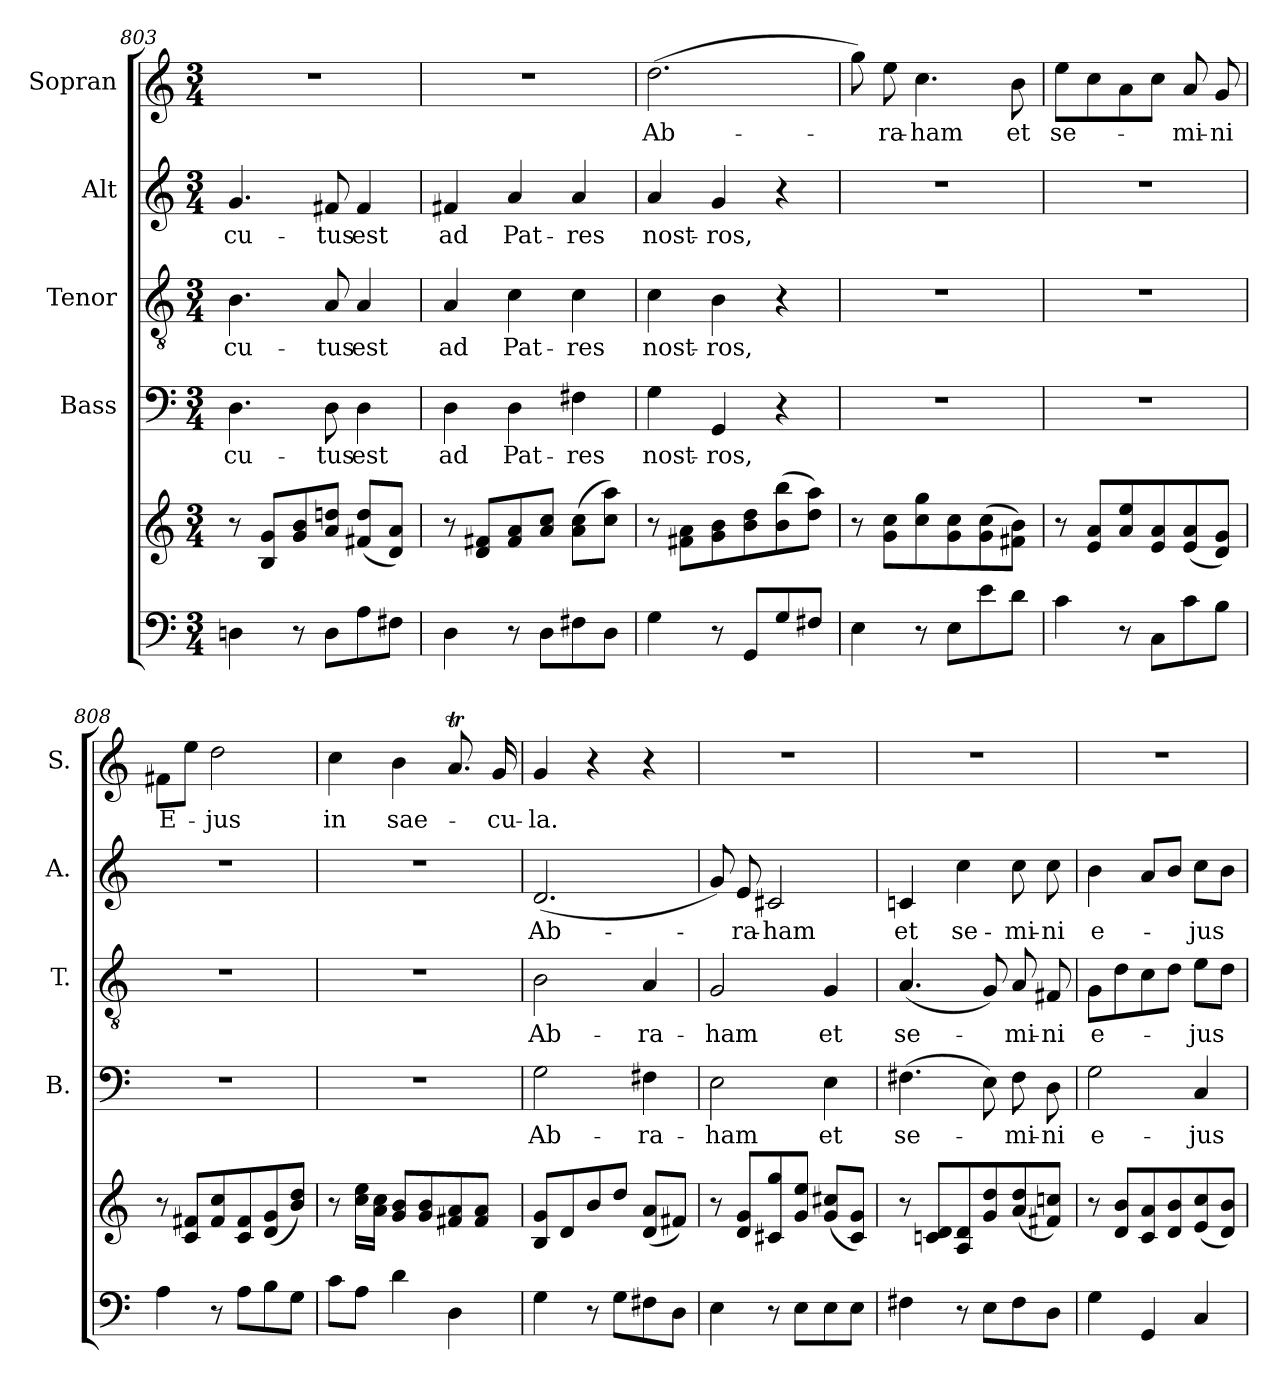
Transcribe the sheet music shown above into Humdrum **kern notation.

**kern	**kern	**kern	**text	**kern	**text	**kern	**text	**kern	**text
*part5	*part5	*part4	*part4	*part3	*part3	*part2	*part2	*part1	*part1
*staff6	*staff5	*staff4	*staff4	*staff3	*staff3	*staff2	*staff2	*staff1	*staff1
*	*	*I"Bass	*	*I"Tenor	*	*I"Alt	*	*I"Sopran	*
*	*	*I'B.	*	*I'T.	*	*I'A.	*	*I'S.	*
*clefF4	*clefG2	*clefF4	*	*clefGv2	*	*clefG2	*	*clefG2	*
*k[]	*k[]	*k[]	*	*k[]	*	*k[]	*	*k[]	*
*C:	*C:	*C:	*	*C:	*	*C:	*	*C:	*
*M3/4	*M3/4	*M3/4	*	*M3/4	*	*M3/4	*	*M3/4	*
=803	=803	=803	=803	=803	=803	=803	=803	=803	=803
!	!	!	!LO:LY:b	!	!LO:LY:b	!	!LO:LY:b	!	!
4Dn\	8r	4.D\	-cu-	4.B\	-cu-	4.g/	-cu-	2.r	.
.	8B/ 8g/L	.	.	.	.	.	.	.	.
8r	8g/ 8b/	.	.	.	.	.	.	.	.
!	!	!	!LO:LY:b	!	!LO:LY:b	!	!LO:LY:b	!	!
8D\L	8a/ 8ddn/J	8D\	-tus	8A/	-tus	8f#X/	-tus	.	.
!	!	!	!LO:LY:b	!	!LO:LY:b	!	!LO:LY:b	!	!
8A\	(<8f#X/ 8dd/L	4D\	est	4A/	est	4f#/	est	.	.
8F#X\J	8d/ 8a/J)	.	.	.	.	.	.	.	.
=804	=804	=804	=804	=804	=804	=804	=804	=804	=804
!	!	!	!LO:LY:b	!	!LO:LY:b	!	!LO:LY:b	!	!
4D\	8r	4D\	ad	4A/	ad	4f#X/	ad	2.r	.
.	8d/ 8f#X/L	.	.	.	.	.	.	.	.
!	!	!	!LO:LY:b	!	!LO:LY:b	!	!LO:LY:b	!	!
8r	8f#/ 8a/	4D\	Pat-	4c\	Pat-	4a/	Pat-	.	.
8D\L	8a/ 8cc/J	.	.	.	.	.	.	.	.
!	!	!	!LO:LY:b	!	!LO:LY:b	!	!LO:LY:b	!	!
8F#X\	(>8a\ 8cc\L	4F#X\	-res	4c\	-res	4a/	-res	.	.
8D\J	8cc\ 8aa\J)	.	.	.	.	.	.	.	.
!!LO:PB:g=z
=805	=805	=805	=805	=805	=805	=805	=805	=805	=805
!	!	!	!LO:LY:b	!	!LO:LY:b	!	!LO:LY:b	!	!LO:LY:b
4G\	8r	4G\	nost-	4c\	nost-	4a/	nost-	(>2.dd\	Ab-
.	8f#X\ 8a\L	.	.	.	.	.	.	.	.
!	!	!	!LO:LY:b	!	!LO:LY:b	!	!LO:LY:b	!	!
8r	8g\ 8b\	4GG/	-ros,	4B\	-ros,	4g/	-ros,	.	.
8GG/L	8b\ 8dd\	.	.	.	.	.	.	.	.
8G/	(>8b\ 8bb\	4r	.	4r	.	4r	.	.	.
8F#X/J	8dd\ 8aa\J)	.	.	.	.	.	.	.	.
=806	=806	=806	=806	=806	=806	=806	=806	=806	=806
4E\	8r	2.r	.	2.r	.	2.r	.	8gg\)	.
!	!	!	!	!	!	!	!	!	!LO:LY:b
.	8g\ 8cc\L	.	.	.	.	.	.	8ee\	-ra-
!	!	!	!	!	!	!	!	!	!LO:LY:b
8r	8cc\ 8gg\	.	.	.	.	.	.	4.cc\	-ham
8E\L	8g\ 8cc\	.	.	.	.	.	.	.	.
8e\	(>8g\ 8cc\	.	.	.	.	.	.	.	.
!	!	!	!	!	!	!	!	!	!LO:LY:b
8d\J	8f#X\ 8b\J)	.	.	.	.	.	.	8b\	et
=807	=807	=807	=807	=807	=807	=807	=807	=807	=807
!	!	!	!	!	!	!	!	!	!LO:LY:b
4c\	8r	2.r	.	2.r	.	2.r	.	8ee\L	se-
.	8e/ 8a/L	.	.	.	.	.	.	8cc\	.
8r	8a/ 8ee/	.	.	.	.	.	.	8a\	.
8C\L	8e/ 8a/	.	.	.	.	.	.	8cc\J	.
!	!	!	!	!	!	!	!	!	!LO:LY:b
8c\	(<8e/ 8a/	.	.	.	.	.	.	8a/	-mi-
!	!	!	!	!	!	!	!	!	!LO:LY:b
8B\J	8d/ 8g/J)	.	.	.	.	.	.	8g/	-ni
=808	=808	=808	=808	=808	=808	=808	=808	=808	=808
!	!	!	!	!	!	!	!	!	!LO:LY:b
4A\	8r	2.r	.	2.r	.	2.r	.	8f#X\L	E-
.	8c/ 8f#X/L	.	.	.	.	.	.	8ee\J	.
!	!	!	!	!	!	!	!	!	!LO:LY:b
8r	8f#/ 8cc/	.	.	.	.	.	.	2dd\	-jus
8A\L	8c/ 8f#/	.	.	.	.	.	.	.	.
8B\	(<8d/ 8g/	.	.	.	.	.	.	.	.
8G\J	8b/ 8dd/J)	.	.	.	.	.	.	.	.
=809	=809	=809	=809	=809	=809	=809	=809	=809	=809
!	!	!	!	!	!	!	!	!	!LO:LY:b
8c\L	8r	2.r	.	2.r	.	2.r	.	4cc\	in
8A\J	16cc\ 16ee\LL	.	.	.	.	.	.	.	.
.	16a\ 16cc\JJ	.	.	.	.	.	.	.	.
!	!	!	!	!	!	!	!	!	!LO:LY:b
4d\	8g/ 8b/L	.	.	.	.	.	.	4b\	sae-
.	8g/ 8b/	.	.	.	.	.	.	.	.
4D\	8f#X/ 8a/	.	.	.	.	.	.	8.aT/	.
.	8f#/ 8a/J	.	.	.	.	.	.	.	.
!	!	!	!	!	!	!	!	!	!LO:LY:b
.	.	.	.	.	.	.	.	16g/	-cu-
=810	=810	=810	=810	=810	=810	=810	=810	=810	=810
!	!	!	!LO:LY:b	!	!LO:LY:b	!	!LO:LY:b	!	!LO:LY:b
4G\	8B/ 8g/L	2G\	Ab-	2B\	Ab-	(<2.d/	Ab-	4g/	-la.
.	8d/	.	.	.	.	.	.	.	.
8r	8b/	.	.	.	.	.	.	4r	.
8G\L	8dd/J	.	.	.	.	.	.	.	.
!	!	!	!LO:LY:b	!	!LO:LY:b	!	!	!	!
8F#X\	(<8d/ 8a/L	4F#X\	-ra-	4A/	-ra-	.	.	4r	.
8D\J	8f#X/J)	.	.	.	.	.	.	.	.
!!LO:LB:g=z
=811	=811	=811	=811	=811	=811	=811	=811	=811	=811
!	!	!	!LO:LY:b	!	!LO:LY:b	!	!	!	!
4E\	8r	2E\	-ham	2G/	-ham	8g/)	.	2.r	.
!	!	!	!	!	!	!	!LO:LY:b	!	!
.	8d/ 8g/L	.	.	.	.	8e/	-ra-	.	.
!	!	!	!	!	!	!	!LO:LY:b	!	!
8r	8c#X/ 8gg/	.	.	.	.	2c#X/	-ham	.	.
8E\L	8g/ 8ee/J	.	.	.	.	.	.	.	.
!	!	!	!LO:LY:b	!	!LO:LY:b	!	!	!	!
8E\	(<8g/ 8cc#X/L	4E\	et	4G/	et	.	.	.	.
8E\J	8c#/ 8g/J)	.	.	.	.	.	.	.	.
=812	=812	=812	=812	=812	=812	=812	=812	=812	=812
!	!	!	!LO:LY:b	!	!LO:LY:b	!	!LO:LY:b	!	!
4F#X\	8r	(>4.F#X\	se-	(<4.A/	se-	4cn/	et	2.r	.
.	8cn/ 8d/L	.	.	.	.	.	.	.	.
!	!	!	!	!	!	!	!LO:LY:b	!	!
8r	8A/ 8d/	.	.	.	.	4cc\	se-	.	.
8E\L	8g/ 8dd/	8E\)	.	8G/)	.	.	.	.	.
!	!	!	!LO:LY:b	!	!LO:LY:b	!	!LO:LY:b	!	!
8F#\	(<8a/ 8dd/	8F#\	-mi-	8A/	-mi-	8cc\	-mi-	.	.
!	!	!	!LO:LY:b	!	!LO:LY:b	!	!LO:LY:b	!	!
8D\J	8f#X/ 8ccn/J)	8D\	-ni	8F#X/	-ni	8cc\	-ni	.	.
=813	=813	=813	=813	=813	=813	=813	=813	=813	=813
!	!	!	!LO:LY:b	!	!LO:LY:b	!	!LO:LY:b	!	!
4G\	8r	2G\	e-	8G\L	e-	4b\	e-	2.r	.
.	8d/ 8b/L	.	.	8d\	.	.	.	.	.
4GG/	8c/ 8a/	.	.	8c\	.	8a/L	.	.	.
.	8d/ 8b/	.	.	8d\J	.	8b/J	.	.	.
!	!	!	!LO:LY:b	!	!LO:LY:b	!	!LO:LY:b	!	!
4C/	(<8e/ 8cc/	4C/	-jus	8e\L	-jus	8cc\L	-jus	.	.
.	8d/ 8b/J)	.	.	8d\J	.	8b\J	.	.	.
=	=	=	=	=	=	=	=	=	=
*-	*-	*-	*-	*-	*-	*-	*-	*-	*-
